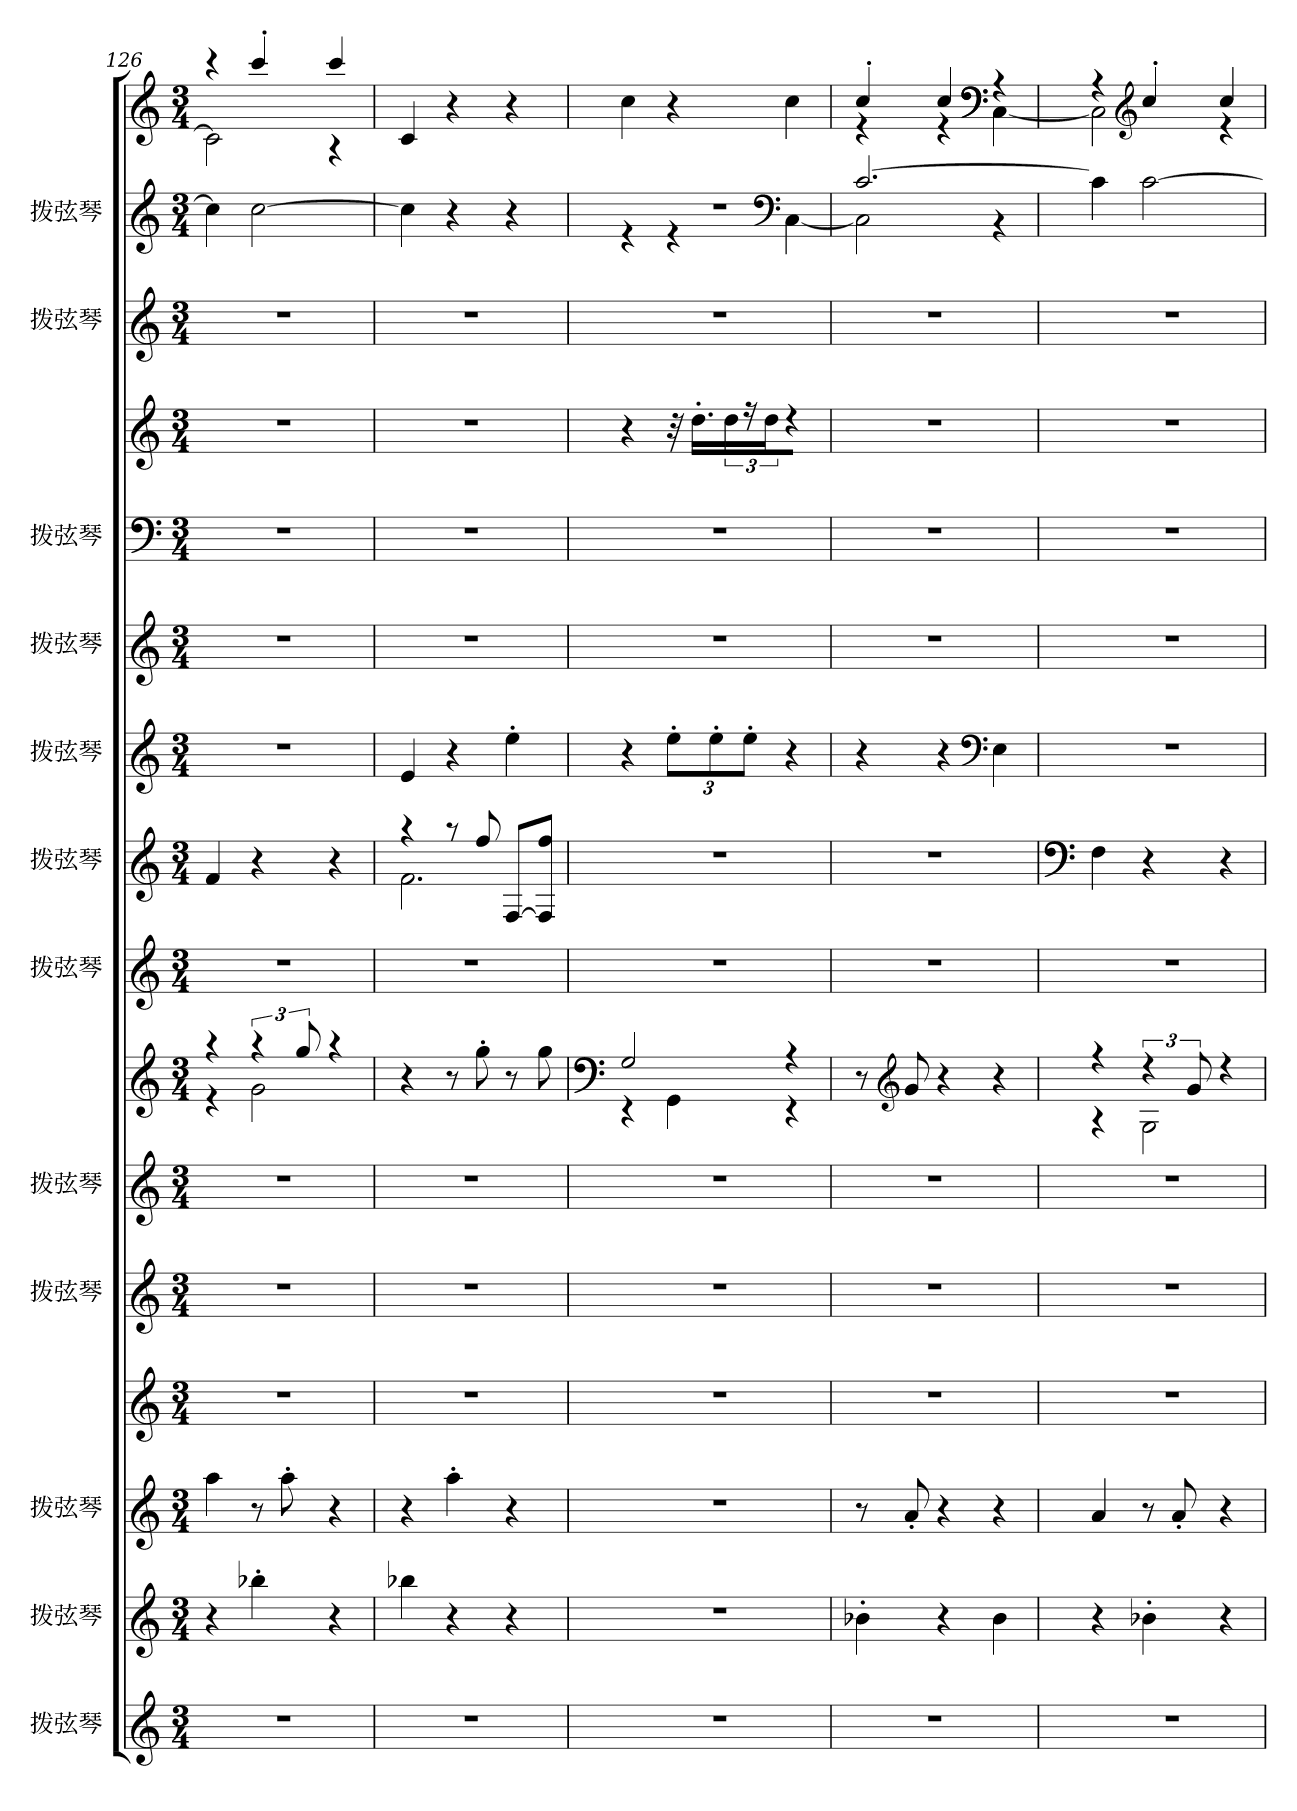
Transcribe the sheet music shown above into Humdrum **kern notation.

**kern	**kern	**kern	**kern	**kern	**kern	**kern	**kern	**kern	**kern	**kern	**kern	**kern	**kern	**kern	**kern
*part12	*part11	*part10	*part10	*part9	*part8	*part8	*part7	*part6	*part5	*part4	*part3	*part3	*part2	*part1	*part1
*staff16	*staff15	*staff14	*staff13	*staff12	*staff11	*staff10	*staff9	*staff8	*staff7	*staff6	*staff5	*staff4	*staff3	*staff2	*staff1
*I"拨弦琴	*I"拨弦琴	*I"拨弦琴	*	*I"拨弦琴	*I"拨弦琴	*	*I"拨弦琴	*I"拨弦琴	*I"拨弦琴	*I"拨弦琴	*I"拨弦琴	*	*I"拨弦琴	*I"拨弦琴	*
*clefG2	*clefG2	*clefG2	*clefG2	*clefG2	*clefG2	*clefG2	*clefG2	*clefG2	*clefG2	*clefG2	*clefF4	*clefG2	*clefG2	*clefG2	*clefG2
*k[]	*k[]	*k[]	*k[]	*k[]	*k[]	*k[]	*k[]	*k[]	*k[]	*k[]	*k[]	*k[]	*k[]	*k[]	*k[]
*M3/4	*M3/4	*M3/4	*M3/4	*M3/4	*M3/4	*M3/4	*M3/4	*M3/4	*M3/4	*M3/4	*M3/4	*M3/4	*M3/4	*M3/4	*M3/4
=126	=126	=126	=126	=126	=126	=126	=126	=126	=126	=126	=126	=126	=126	=126	=126
*	*	*	*	*	*	*^	*	*	*	*	*	*	*	*	*^
2.r	4r	4aa\	2.r	2.r	2.r	4r	4r	2.r	4f/	2.r	2.r	2.r	2.r	2.r	4cc\]	4r	2c\]
.	4bb-X'\	8r	.	.	.	6r	2g\	.	4r	.	.	.	.	.	[2cc\	4ccc'/	.
.	.	8aa'\	.	.	.	.	.	.	.	.	.	.	.	.	.	.	.
.	.	.	.	.	.	12gg/	.	.	.	.	.	.	.	.	.	.	.
.	4r	4r	.	.	.	4r	.	.	4r	.	.	.	.	.	.	4ccc/	4r
*	*	*	*	*	*	*v	*v	*	*	*	*	*	*	*	*	*v	*v
!!LO:PB:g=z
=127	=127	=127	=127	=127	=127	=127	=127	=127	=127	=127	=127	=127	=127	=127	=127
*	*	*	*	*	*	*	*	*^	*	*	*	*	*	*	*
2.r	4bb-X\	4r	2.r	2.r	2.r	4r	2.r	4r	2.f\	4e/	2.r	2.r	2.r	2.r	4cc\]	4c/
.	4r	4aa'\	.	.	.	8r	.	8r	.	4r	.	.	.	.	4r	4r
.	.	.	.	.	.	8gg'\	.	8ff/	.	.	.	.	.	.	.	.
.	4r	4r	.	.	.	8r	.	[8F/L	.	4ee'\	.	.	.	.	4r	4r
.	.	.	.	.	.	8gg\	.	8F/] 8ff/J	.	.	.	.	.	.	.	.
*	*	*	*	*	*	*	*	*v	*v	*	*	*	*	*	*	*
=128	=128	=128	=128	=128	=128	=128	=128	=128	=128	=128	=128	=128	=128	=128	=128
*	*	*	*	*	*	*clefF4	*	*	*	*	*	*	*	*	*
*	*	*	*	*	*	*^	*	*	*	*	*	*	*	*^	*
2.r	2.r	2.r	2.r	2.r	2.r	2G/	4r	2.r	2.r	4r	2.r	2.r	4r	2.r	2.r	4r	4cc\
*	*	*	*	*	*	*	*	*	*	*Xbrackettup	*	*	*	*	*	*	*
.	.	.	.	.	.	.	4GG\	.	.	12ee'\L	.	.	32r	.	.	4r	4r
.	.	.	.	.	.	.	.	.	.	.	.	.	16.dd'\LL	.	.	.	.
.	.	.	.	.	.	.	.	.	.	12ee'\	.	.	.	.	.	.	.
.	.	.	.	.	.	.	.	.	.	.	.	.	24dd\JJ	.	.	.	.
.	.	.	.	.	.	.	.	.	.	12ee'\J	.	.	24r	.	.	.	.
.	.	.	.	.	.	.	.	.	.	.	.	.	24dd\	.	.	.	.
*	*	*	*	*	*	*	*	*	*	*	*	*	*	*	*clefF4	*	*
.	.	.	.	.	.	4r	4r	.	.	4r	.	.	4r	.	.	[4C\	4cc\
*	*	*	*	*	*	*v	*v	*	*	*	*	*	*	*	*	*	*
=129	=129	=129	=129	=129	=129	=129	=129	=129	=129	=129	=129	=129	=129	=129	=129	=129
*	*	*	*	*	*	*	*	*	*	*	*	*	*	*	*	*^
2.r	4b-X'\	8r	2.r	2.r	2.r	8r	2.r	2.r	4r	2.r	2.r	2.r	2.r	[2.c/	2C\]	4cc'/	4r
*	*	*	*	*	*	*clefG2	*	*	*	*	*	*	*	*	*	*	*
.	.	8a'/	.	.	.	8g/	.	.	.	.	.	.	.	.	.	.	.
.	4r	4r	.	.	.	4r	.	.	4r	.	.	.	.	.	.	4cc/	4r
*	*	*	*	*	*	*	*	*	*clefF4	*	*	*	*	*	*	*clefF4	*
.	4b-\	4r	.	.	.	4r	.	.	4E\	.	.	.	.	.	4r	4r	[4C\
*	*	*	*	*	*	*	*	*	*	*	*	*	*	*v	*v	*	*
=130	=130	=130	=130	=130	=130	=130	=130	=130	=130	=130	=130	=130	=130	=130	=130	=130
*	*	*	*	*	*	*	*	*clefF4	*	*	*	*	*	*	*	*
*	*	*	*	*	*	*^	*	*	*	*	*	*	*	*	*	*
2.r	4r	4a/	2.r	2.r	2.r	4r	4r	2.r	4F\	2.r	2.r	2.r	2.r	2.r	4c\]	4r	2C\]
*	*	*	*	*	*	*	*	*	*	*	*	*	*	*	*	*clefG2	*
.	4b-X'\	8r	.	.	.	6r	2G\	.	4r	.	.	.	.	.	[2c\	4cc'/	.
.	.	8a'/	.	.	.	.	.	.	.	.	.	.	.	.	.	.	.
.	.	.	.	.	.	12g/	.	.	.	.	.	.	.	.	.	.	.
.	4r	4r	.	.	.	4r	.	.	4r	.	.	.	.	.	.	4cc/	4r
*	*	*	*	*	*	*v	*v	*	*	*	*	*	*	*	*	*v	*v
=	=	=	=	=	=	=	=	=	=	=	=	=	=	=	=
*-	*-	*-	*-	*-	*-	*-	*-	*-	*-	*-	*-	*-	*-	*-	*-
